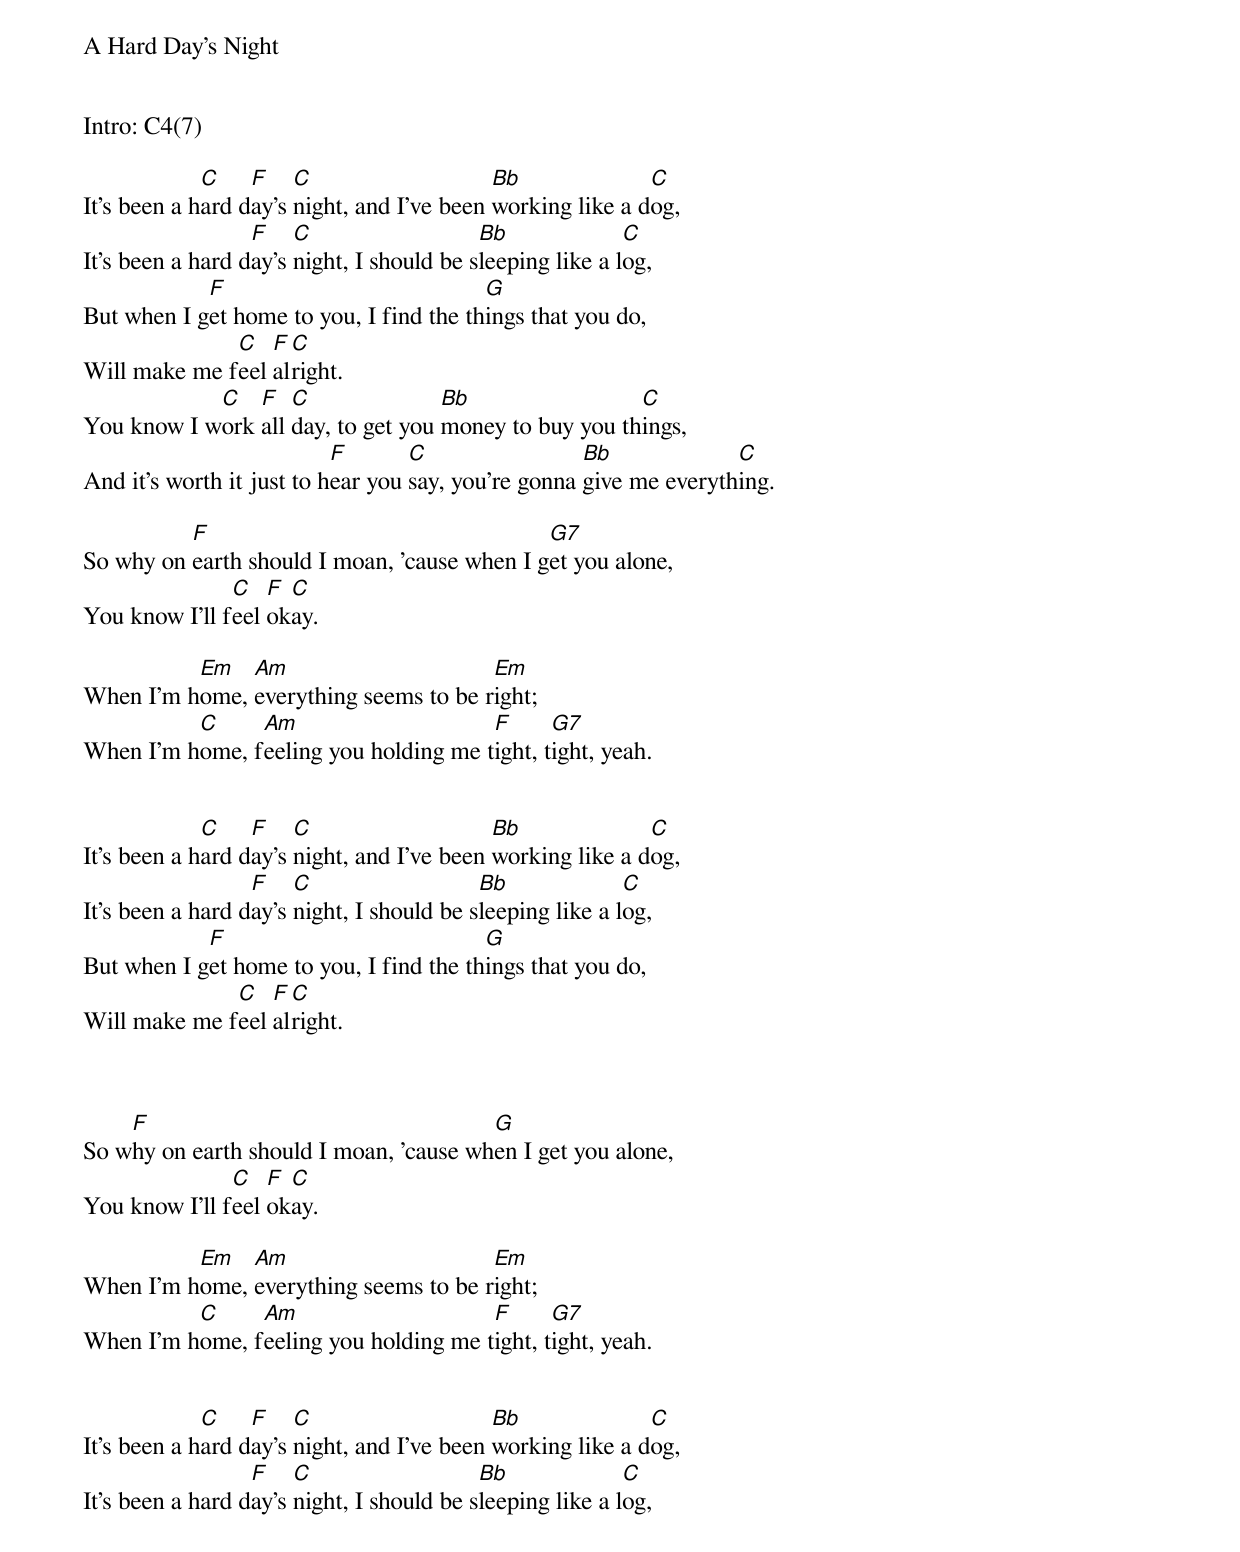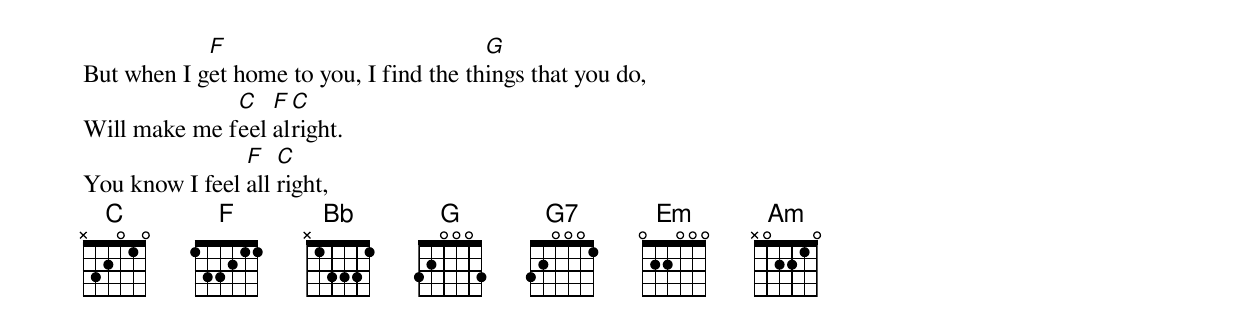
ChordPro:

A Hard Day's Night


Intro: C4(7)

It's been a h[C]ard d[F]ay's [C]night, and I've been [Bb]working like a d[C]og,
It's been a hard d[F]ay's [C]night, I should be s[Bb]leeping like a l[C]og,
But when I g[F]et home to you, I find the th[G]ings that you do,
Will make me f[C]eel [F]al[C]right.
You know I w[C]ork [F]all [C]day, to get you [Bb]money to buy you th[C]ings,
And it's worth it just to h[F]ear you [C]say, you're gonna [Bb]give me everyth[C]ing.

So why on [F]earth should I moan, 'cause when I g[G7]et you alone,
You know I'll f[C]eel [F]ok[C]ay.

When I'm h[Em]ome, [Am]everything seems to be r[Em]ight;
When I'm h[C]ome, f[Am]eeling you holding me t[F]ight, t[G7]ight, yeah.


It's been a h[C]ard d[F]ay's [C]night, and I've been [Bb]working like a d[C]og,
It's been a hard d[F]ay's [C]night, I should be s[Bb]leeping like a l[C]og,
But when I g[F]et home to you, I find the th[G]ings that you do,
Will make me f[C]eel [F]al[C]right.



So w[F]hy on earth should I moan, 'cause wh[G]en I get you alone,
You know I'll f[C]eel [F]ok[C]ay.

When I'm h[Em]ome, [Am]everything seems to be r[Em]ight;
When I'm h[C]ome, f[Am]eeling you holding me t[F]ight, t[G7]ight, yeah.


It's been a h[C]ard d[F]ay's [C]night, and I've been [Bb]working like a d[C]og,
It's been a hard d[F]ay's [C]night, I should be s[Bb]leeping like a l[C]og,
But when I g[F]et home to you, I find the th[G]ings that you do,
Will make me f[C]eel [F]al[C]right.
You know I feel [F]all [C]right,
